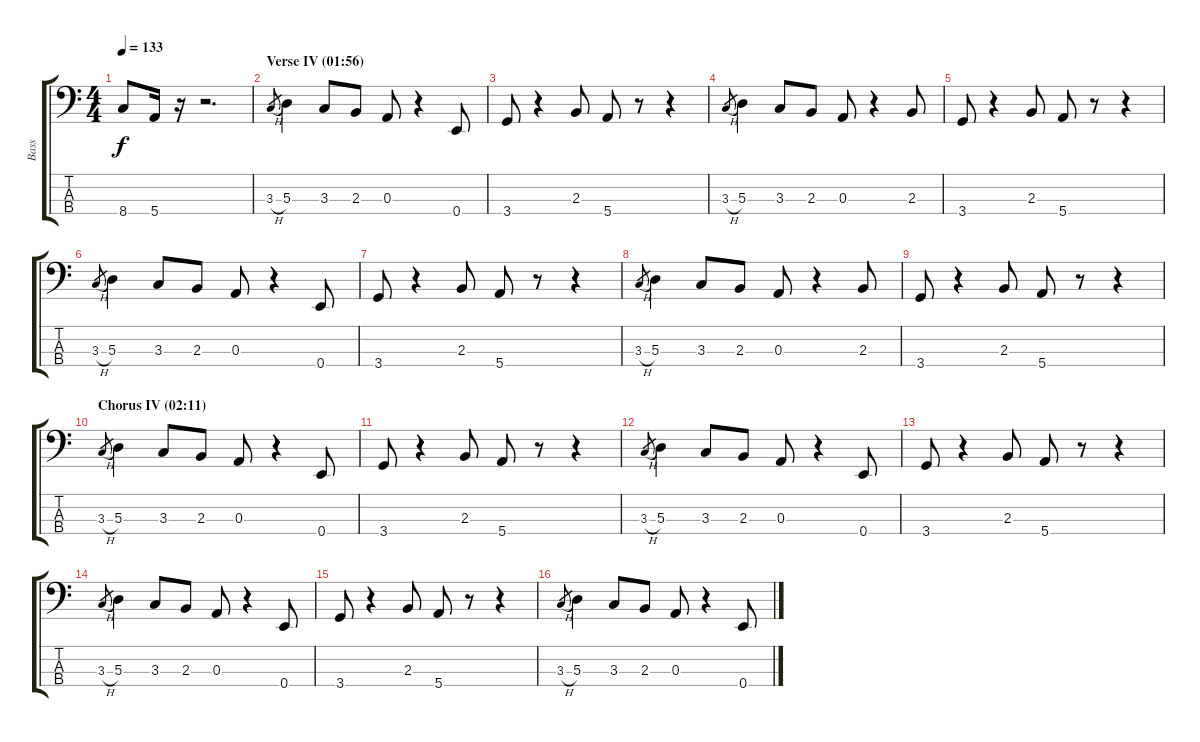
\track ("Bass" "Bass") {instrument electricbassfinger}
\staff {score tabs}
\tuning (G2 D2 A1 E1) {hide}
\ts (4 4)
\tempo 133
\clef f4
\ks c
8.4{t}.8{dy f} 5.4.16 r.16 r.2{d} |
\section ("" "Verse IV (01:56)")
3.3{h}.8{gr} 5.3.4 3.3.8 2.3.8 0.3.8 r.4 0.4.8 |
3.4.8 r.4 2.3.8 5.4.8 r.8 r.4 |
3.3{h}.8{gr} 5.3.4 3.3.8 2.3.8 0.3.8 r.4 2.3.8 |
3.4.8 r.4 2.3.8 5.4.8 r.8 r.4 |
3.3{h}.8{gr} 5.3.4 3.3.8 2.3.8 0.3.8 r.4 0.4.8 |
3.4.8 r.4 2.3.8 5.4.8 r.8 r.4 |
3.3{h}.8{gr} 5.3.4 3.3.8 2.3.8 0.3.8 r.4 2.3.8 |
3.4.8 r.4 2.3.8 5.4.8 r.8 r.4 |
\section ("" "Chorus IV (02:11)")
3.3{h}.8{gr} 5.3.4 3.3.8 2.3.8 0.3.8 r.4 0.4.8 |
3.4.8 r.4 2.3.8 5.4.8 r.8 r.4 |
3.3{h}.8{gr} 5.3.4 3.3.8 2.3.8 0.3.8 r.4 0.4.8 |
3.4.8 r.4 2.3.8 5.4.8 r.8 r.4 |
3.3{h}.8{gr} 5.3.4 3.3.8 2.3.8 0.3.8 r.4 0.4.8 |
3.4.8 r.4 2.3.8 5.4.8 r.8 r.4 |
3.3{h}.8{gr} 5.3.4 3.3.8 2.3.8 0.3.8 r.4 0.4.8
